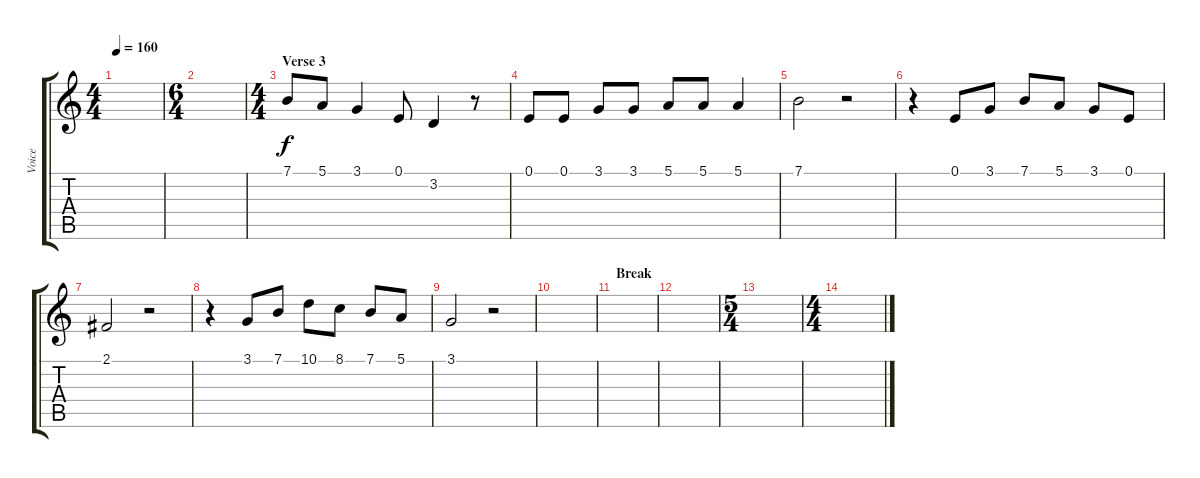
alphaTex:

\track ("Voice" "Voice") {instrument tenorsax}
\staff {score tabs}
\tuning (E4 B3 G3 D3 A2 E2) {hide}
\ts (4 4)
\tempo 160
\clef g2
\ks c
|
\ts (6 4)
|
\ts (4 4)
\section ("" "Verse 3")
7.1.8 5.1.8 3.1.4 0.1.8 3.2.4 r.8 |
0.1.8 0.1.8 3.1.8 3.1.8 5.1.8 5.1.8 5.1.4 |
7.1.2 r.2 |
r.4 0.1.8 3.1.8 7.1.8 5.1.8 3.1.8 0.1.8 |
2.1.2 r.2 |
r.4 3.1.8 7.1.8 10.1.8 8.1.8 7.1.8 5.1.8 |
3.1.2 r.2 |
|
\section ("" "Break")
|
|
\ts (5 4)
|
\ts (4 4)
